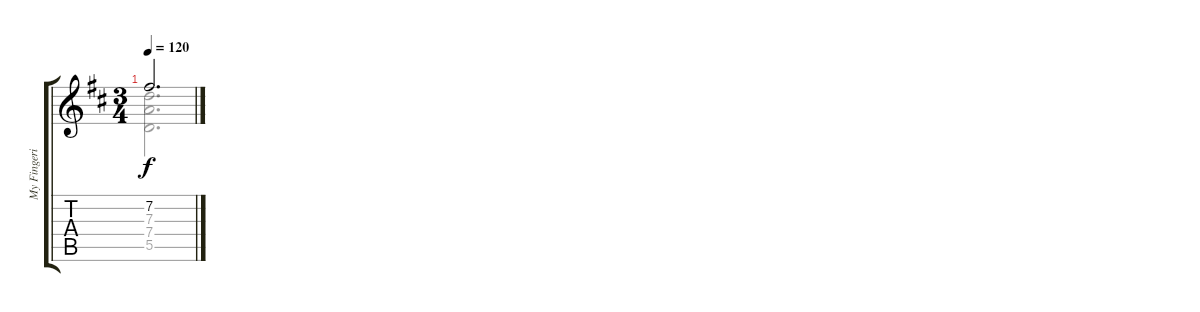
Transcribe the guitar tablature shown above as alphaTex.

\track ("My Fingering" "My Fingeri") {instrument acousticguitarsteel}
\staff {score tabs}
\tuning (E4 B3 G3 D3 A2 E2) {hide}
\voice
\ts (3 4)
\tempo 120
\clef g2
\ks d
7.2.2{d dy f}
\voice
\clef g2
\ottava regular
\simile none
\ks d
(7.3 7.4 5.5).2{d dy f}
